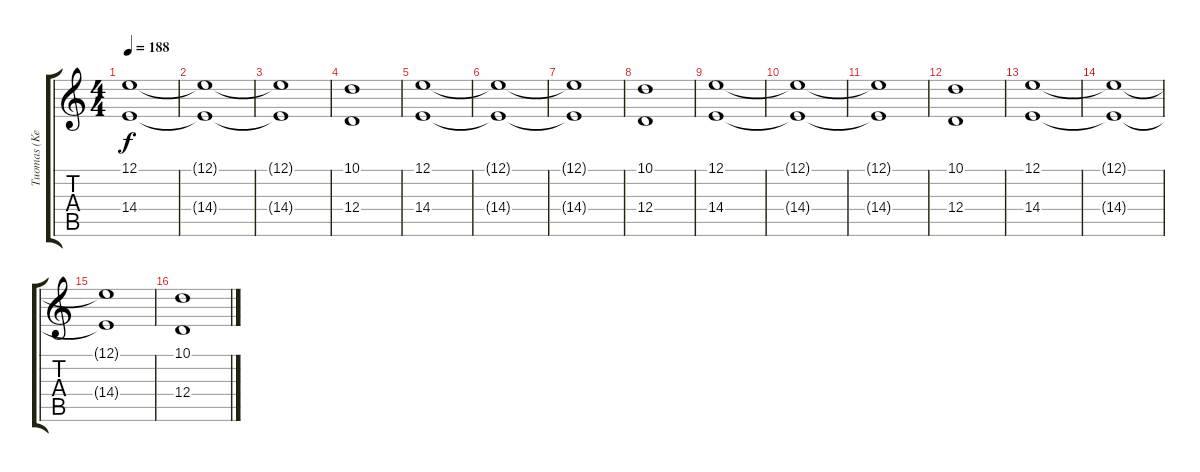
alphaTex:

\track ("Tuomas (Keyboards)" "Tuomas (Ke") {instrument choiraahs}
\staff {score tabs}
\tuning (E4 B3 G3 D3 A2 E2) {hide}
\ts (4 4)
\tempo 188
\clef g2
\ks c
(12.1 14.4).1{dy f} |
(12.1{t} 14.4{t}).1 |
(12.1{t} 14.4{t}).1 |
(10.1 12.4).1 |
(12.1 14.4).1 |
(12.1{t} 14.4{t}).1 |
(12.1{t} 14.4{t}).1 |
(10.1 12.4).1 |
(12.1 14.4).1 |
(12.1{t} 14.4{t}).1 |
(12.1{t} 14.4{t}).1 |
(10.1 12.4).1 |
(12.1 14.4).1 |
(12.1{t} 14.4{t}).1 |
(12.1{t} 14.4{t}).1 |
(10.1 12.4).1
